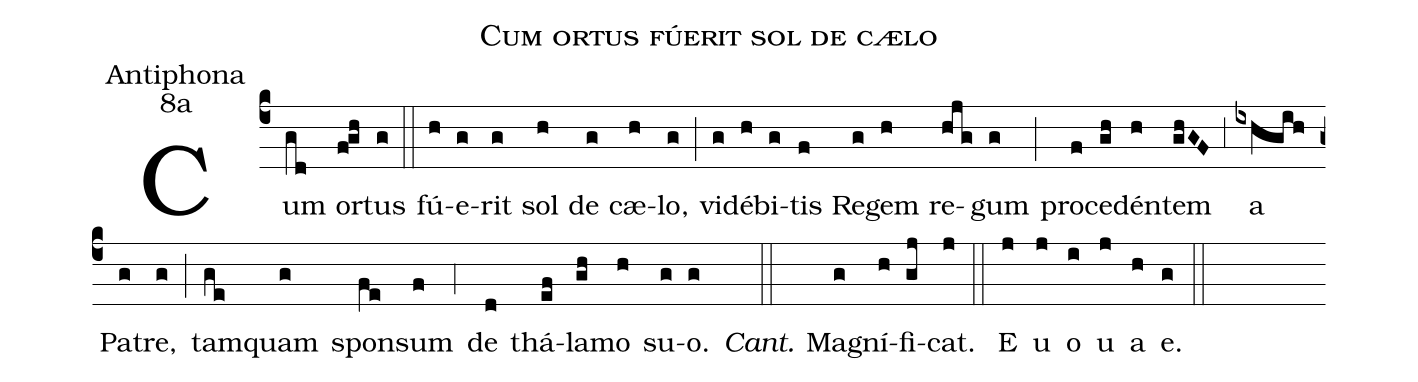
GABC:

name:Cum ortus fúerit sol de cælo;
office-part:Antiphona;
mode:8a;
%%
(c4) Cum(gd) or(fgh)tus(g) (::) fú(h)e(g)rit(g) sol(h) de(g) cæ(h)lo,(g) (;) vi(g)dé(h)bi(g)tis(f) Re(g)gem(h) re(hjg)gum(g) (;) pro(f)ce(gh)dén(h)tem(ghGF) (;3) a(ixhgih) Pa(g)tre,(g) (;) tam(ge)quam(g) spon(fe)sum(f) (;4) de(d) thá(ef)la(gh)mo(h) su(g)o.(g) (::)
<i>Cant.</i> M{a}(g)gní(h)fi(gj)cat.(j) (::)
<eu> E(j) u(j) o(i) u(j) a(h) e.(g) </eu>(::)
